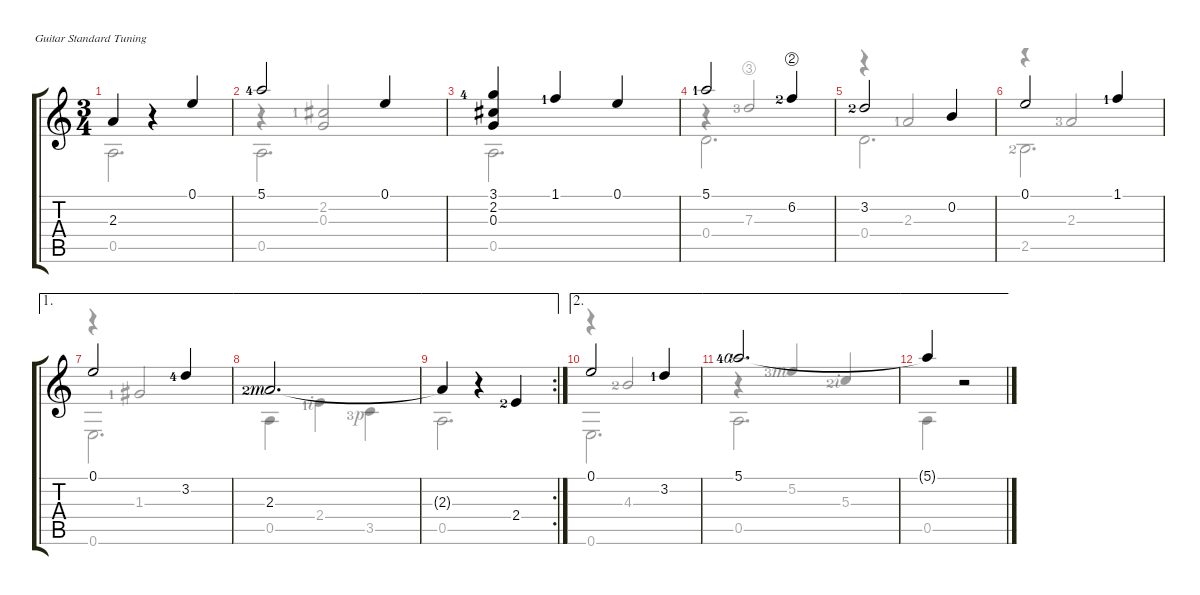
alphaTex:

\defaultSystemsLayout 4
\hideDynamics
\singleTrackTrackNamePolicy hidden
\multiTrackTrackNamePolicy hidden
\firstSystemTrackNameMode fullname
\firstSystemTrackNameOrientation horizontal
\otherSystemsTrackNameOrientation horizontal
\track ("Nylon Guitar" "Nylon Guit") {instrument acousticguitarnylon}
\staff {score tabs}
\tuning (E4 B3 G3 D3 A2 E2)
\voice
\ts (3 4)
\tempo (180 hide)
\clef g2
\ks aminor
2.3{t}.4{dy mf} r.4 0.1.4 |
5.1{lf 5}.2 0.1.4 |
(3.1{lf 5} 2.2 0.3).4 1.1{lf 2}.4 0.1.4 |
5.1{lf 2}.2 6.2{string lf 3}.4 |
3.2{lf 3}.2 0.2.4 |
0.1.2 1.1{lf 2}.4 |
\ae 1
0.1.2 3.2{lf 5}.4 |
\ae 1
2.3{lf 3 rf 3}.2{d} |
\ae 1
\rc 2
2.3{t}.4 r.4 2.4{lf 3}.4 |
\ae 2
0.1.2 3.2{lf 2}.4 |
\ae 2
5.1{lf 5 rf 4}.2{d} |
\ae 2
5.1{t}.4 r.2
\voice
\clef g2
\ottava regular
\simile none
\ks aminor
|
r.4{beam invert} (2.2{lf 2} 0.3).2{beam invert} |
|
r.4{beam invert} 7.3{string lf 4}.2{beam invert} |
r.4{beam invert} 2.3{lf 2}.2{beam invert} |
r.4{beam invert} 2.3{lf 4}.2{beam invert} |
r.4{beam invert} 1.3{lf 2}.2{beam invert} |
|
|
r.4{beam invert} 4.3{lf 3}.2{beam invert} |
r.4{beam invert} 5.2{lf 4 rf 3}.4{beam invert} 5.3{lf 3 rf 2}.4{beam invert} |
\voice
\clef g2
\ottava regular
\simile none
\ks aminor
0.5.2{d dy mf} |
0.5.2{d} |
0.5.2{d} |
0.4.2{d} |
0.4.2{d} |
2.5{lf 3}.2{d} |
0.6.2{d} |
0.5.4 2.4{lf 2 rf 2}.4 3.5{lf 4 rf 1}.4 |
0.5.2{d} |
0.6.2{d} |
0.5.2{d} |
0.5.4 r.2
